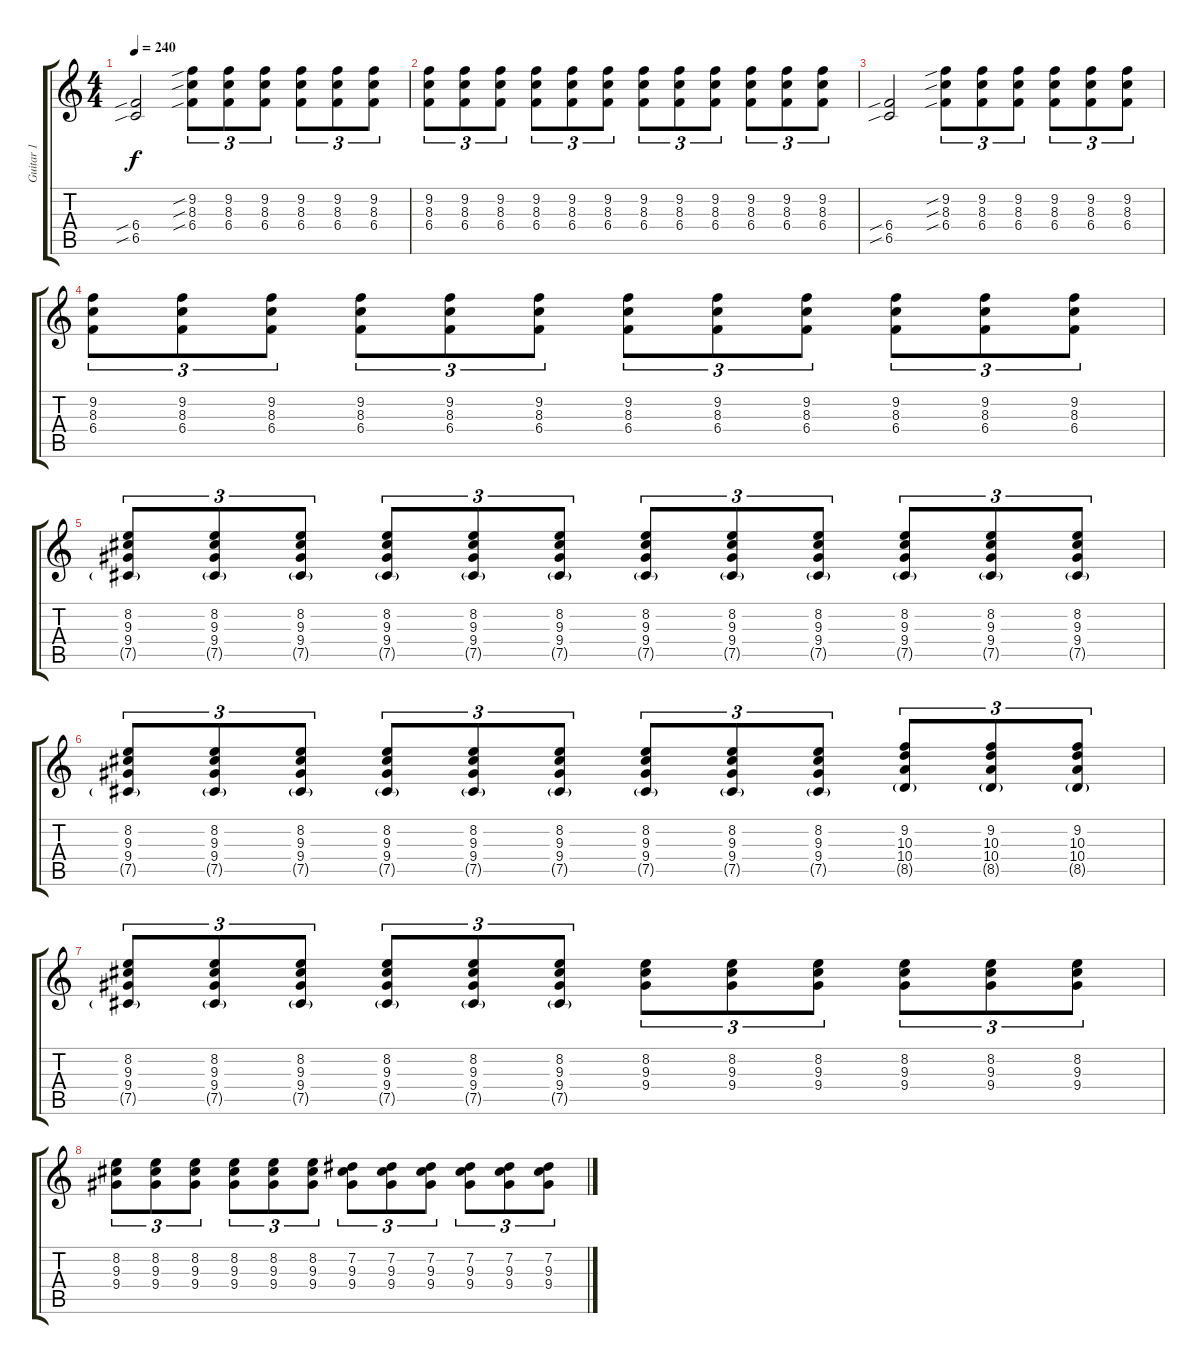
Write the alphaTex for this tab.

\track ("Guitar 1" "Guitar 1") {instrument distortionguitar}
\staff {score tabs}
\tuning (Db4 Ab3 E3 B2 Gb2 Db2) {hide}
\ts (4 4)
\tempo 240
\clef g2
\ks c
(6.4{sib} 6.5{sib}).2{dy f} (9.2{sib} 8.3{sib} 6.4{sib}).8{tu (3 2)} (9.2 8.3 6.4).8{tu (3 2)} (9.2 8.3 6.4).8{tu (3 2)} (9.2 8.3 6.4).8{tu (3 2)} (9.2 8.3 6.4).8{tu (3 2)} (9.2 8.3 6.4).8{tu (3 2)} |
(9.2 8.3 6.4).8{tu (3 2)} (9.2 8.3 6.4).8{tu (3 2)} (9.2 8.3 6.4).8{tu (3 2)} (9.2 8.3 6.4).8{tu (3 2)} (9.2 8.3 6.4).8{tu (3 2)} (9.2 8.3 6.4).8{tu (3 2)} (9.2 8.3 6.4).8{tu (3 2)} (9.2 8.3 6.4).8{tu (3 2)} (9.2 8.3 6.4).8{tu (3 2)} (9.2 8.3 6.4).8{tu (3 2)} (9.2 8.3 6.4).8{tu (3 2)} (9.2 8.3 6.4).8{tu (3 2)} |
(6.4{sib} 6.5{sib}).2 (9.2{sib} 8.3{sib} 6.4{sib}).8{tu (3 2)} (9.2 8.3 6.4).8{tu (3 2)} (9.2 8.3 6.4).8{tu (3 2)} (9.2 8.3 6.4).8{tu (3 2)} (9.2 8.3 6.4).8{tu (3 2)} (9.2 8.3 6.4).8{tu (3 2)} |
(9.2 8.3 6.4).8{tu (3 2)} (9.2 8.3 6.4).8{tu (3 2)} (9.2 8.3 6.4).8{tu (3 2)} (9.2 8.3 6.4).8{tu (3 2)} (9.2 8.3 6.4).8{tu (3 2)} (9.2 8.3 6.4).8{tu (3 2)} (9.2 8.3 6.4).8{tu (3 2)} (9.2 8.3 6.4).8{tu (3 2)} (9.2 8.3 6.4).8{tu (3 2)} (9.2 8.3 6.4).8{tu (3 2)} (9.2 8.3 6.4).8{tu (3 2)} (9.2 8.3 6.4).8{tu (3 2)} |
(8.2 9.3 9.4 7.5{g}).8{tu (3 2)} (8.2 9.3 9.4 7.5{g}).8{tu (3 2)} (8.2 9.3 9.4 7.5{g}).8{tu (3 2)} (8.2 9.3 9.4 7.5{g}).8{tu (3 2)} (8.2 9.3 9.4 7.5{g}).8{tu (3 2)} (8.2 9.3 9.4 7.5{g}).8{tu (3 2)} (8.2 9.3 9.4 7.5{g}).8{tu (3 2)} (8.2 9.3 9.4 7.5{g}).8{tu (3 2)} (8.2 9.3 9.4 7.5{g}).8{tu (3 2)} (8.2 9.3 9.4 7.5{g}).8{tu (3 2)} (8.2 9.3 9.4 7.5{g}).8{tu (3 2)} (8.2 9.3 9.4 7.5{g}).8{tu (3 2)} |
(8.2 9.3 9.4 7.5{g}).8{tu (3 2)} (8.2 9.3 9.4 7.5{g}).8{tu (3 2)} (8.2 9.3 9.4 7.5{g}).8{tu (3 2)} (8.2 9.3 9.4 7.5{g}).8{tu (3 2)} (8.2 9.3 9.4 7.5{g}).8{tu (3 2)} (8.2 9.3 9.4 7.5{g}).8{tu (3 2)} (8.2 9.3 9.4 7.5{g}).8{tu (3 2)} (8.2 9.3 9.4 7.5{g}).8{tu (3 2)} (8.2 9.3 9.4 7.5{g}).8{tu (3 2)} (9.2 10.3 10.4 8.5{g}).8{tu (3 2)} (9.2 10.3 10.4 8.5{g}).8{tu (3 2)} (9.2 10.3 10.4 8.5{g}).8{tu (3 2)} |
(8.2 9.3 9.4 7.5{g}).8{tu (3 2)} (8.2 9.3 9.4 7.5{g}).8{tu (3 2)} (8.2 9.3 9.4 7.5{g}).8{tu (3 2)} (8.2 9.3 9.4 7.5{g}).8{tu (3 2)} (8.2 9.3 9.4 7.5{g}).8{tu (3 2)} (8.2 9.3 9.4 7.5{g}).8{tu (3 2)} (8.2 9.3 9.4).8{tu (3 2)} (8.2 9.3 9.4).8{tu (3 2)} (8.2 9.3 9.4).8{tu (3 2)} (8.2 9.3 9.4).8{tu (3 2)} (8.2 9.3 9.4).8{tu (3 2)} (8.2 9.3 9.4).8{tu (3 2)} |
(8.2 9.3 9.4).8{tu (3 2)} (8.2 9.3 9.4).8{tu (3 2)} (8.2 9.3 9.4).8{tu (3 2)} (8.2 9.3 9.4).8{tu (3 2)} (8.2 9.3 9.4).8{tu (3 2)} (8.2 9.3 9.4).8{tu (3 2)} (7.2 9.3 9.4).8{tu (3 2)} (7.2 9.3 9.4).8{tu (3 2)} (7.2 9.3 9.4).8{tu (3 2)} (7.2 9.3 9.4).8{tu (3 2)} (7.2 9.3 9.4).8{tu (3 2)} (7.2 9.3 9.4).8{tu (3 2)}
